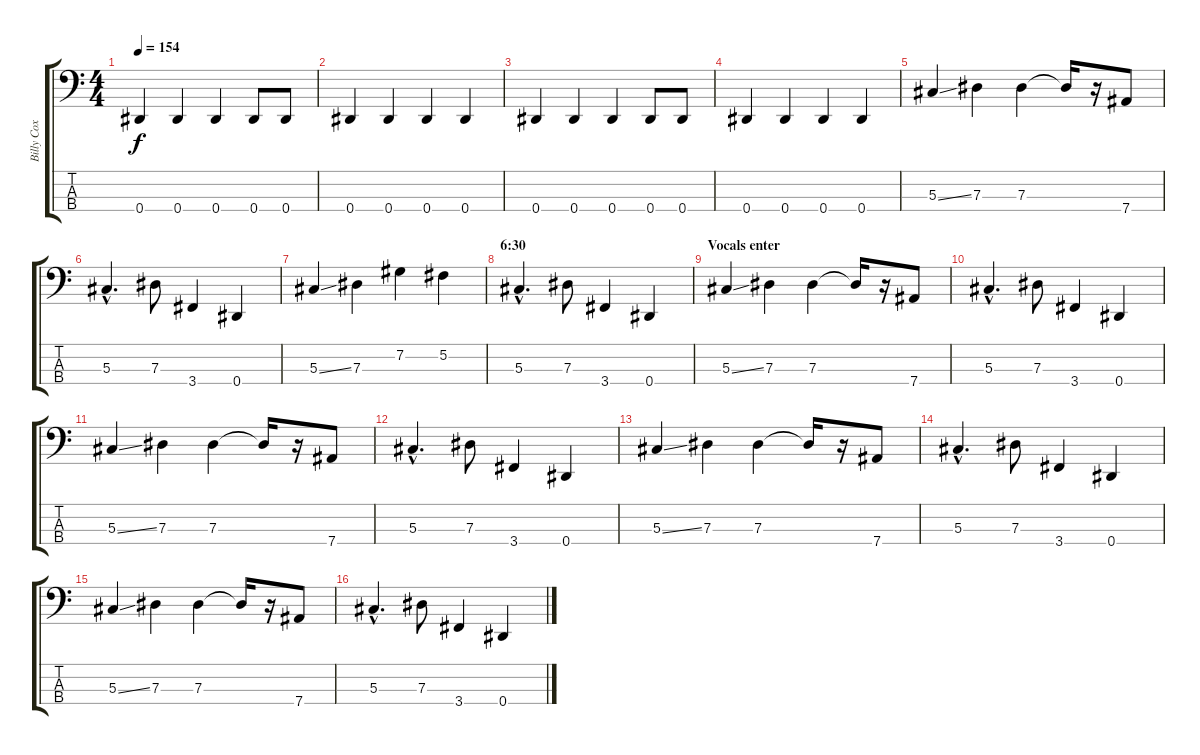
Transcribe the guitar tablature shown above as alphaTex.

\track ("Billy Cox" "Billy Cox") {instrument electricbassfinger}
\staff {score tabs}
\tuning (Gb2 Db2 Ab1 Eb1) {hide}
\ts (4 4)
\tempo 154
\clef f4
\ks c
0.4.4{dy f} 0.4.4 0.4.4 0.4.8 0.4.8 |
0.4.4 0.4.4 0.4.4 0.4.4 |
0.4.4 0.4.4 0.4.4 0.4.8 0.4.8 |
0.4.4 0.4.4 0.4.4 0.4.4 |
5.3{ss}.4 7.3.4 7.3.4 7.3{t}.16 r.16 7.4.8 |
5.3{hac}.4{d} 7.3.8 3.4.4 0.4.4 |
5.3{ss}.4 7.3.4 7.2.4 5.2.4 |
\section ("" "6:30")
5.3{hac}.4{d} 7.3.8 3.4.4 0.4.4 |
\section ("" "Vocals enter")
5.3{ss}.4 7.3.4 7.3.4 7.3{t}.16 r.16 7.4.8 |
5.3{hac}.4{d} 7.3.8 3.4.4 0.4.4 |
5.3{ss}.4 7.3.4 7.3.4 7.3{t}.16 r.16 7.4.8 |
5.3{hac}.4{d} 7.3.8 3.4.4 0.4.4 |
5.3{ss}.4 7.3.4 7.3.4 7.3{t}.16 r.16 7.4.8 |
5.3{hac}.4{d} 7.3.8 3.4.4 0.4.4 |
5.3{ss}.4 7.3.4 7.3.4 7.3{t}.16 r.16 7.4.8 |
5.3{hac}.4{d} 7.3.8 3.4.4 0.4.4
